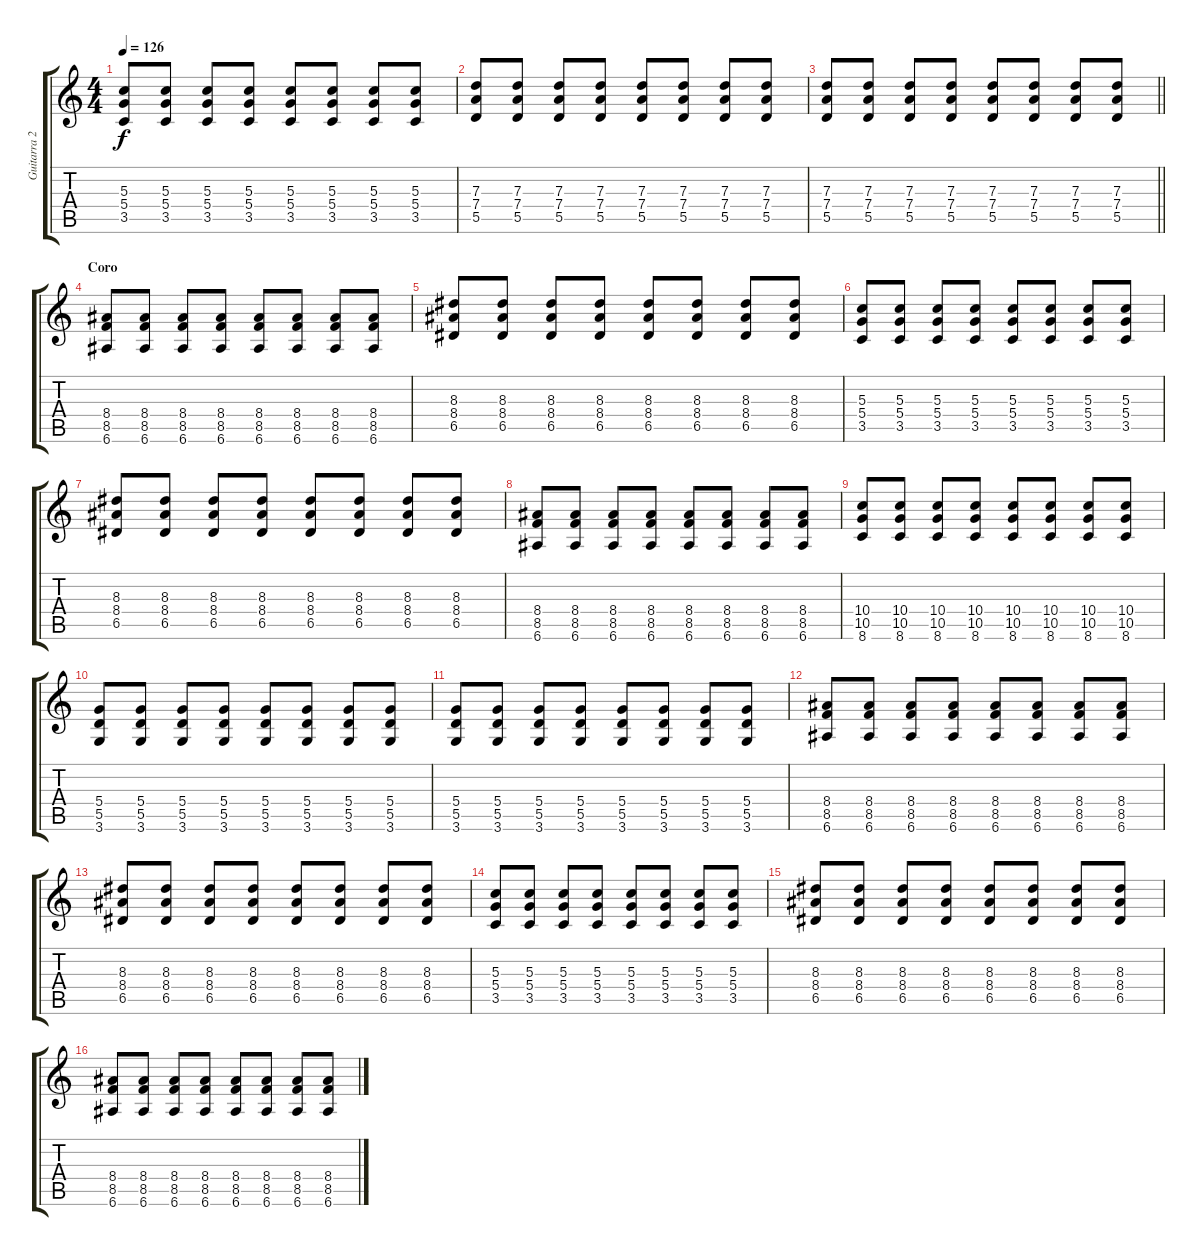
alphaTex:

\track ("Guitarra 2 RSE" "Guitarra 2") {instrument distortionguitar}
\staff {score tabs}
\tuning (E4 B3 G3 D3 A2 E2) {hide}
\ts (4 4)
\tempo 126
\clef g2
\ks c
(5.3 5.4 3.5).8{dy f} (5.3 5.4 3.5).8 (5.3 5.4 3.5).8 (5.3 5.4 3.5).8 (5.3 5.4 3.5).8 (5.3 5.4 3.5).8 (5.3 5.4 3.5).8 (5.3 5.4 3.5).8 |
(7.3 7.4 5.5).8 (7.3 7.4 5.5).8 (7.3 7.4 5.5).8 (7.3 7.4 5.5).8 (7.3 7.4 5.5).8 (7.3 7.4 5.5).8 (7.3 7.4 5.5).8 (7.3 7.4 5.5).8 |
\barLineRight lightlight
(7.3 7.4 5.5).8 (7.3 7.4 5.5).8 (7.3 7.4 5.5).8 (7.3 7.4 5.5).8 (7.3 7.4 5.5).8 (7.3 7.4 5.5).8 (7.3 7.4 5.5).8 (7.3 7.4 5.5).8 |
\section ("" "Coro")
(8.4 8.5 6.6).8 (8.4 8.5 6.6).8 (8.4 8.5 6.6).8 (8.4 8.5 6.6).8 (8.4 8.5 6.6).8 (8.4 8.5 6.6).8 (8.4 8.5 6.6).8 (8.4 8.5 6.6).8 |
(8.3 8.4 6.5).8 (8.3 8.4 6.5).8 (8.3 8.4 6.5).8 (8.3 8.4 6.5).8 (8.3 8.4 6.5).8 (8.3 8.4 6.5).8 (8.3 8.4 6.5).8 (8.3 8.4 6.5).8 |
(5.3 5.4 3.5).8 (5.3 5.4 3.5).8 (5.3 5.4 3.5).8 (5.3 5.4 3.5).8 (5.3 5.4 3.5).8 (5.3 5.4 3.5).8 (5.3 5.4 3.5).8 (5.3 5.4 3.5).8 |
(8.3 8.4 6.5).8 (8.3 8.4 6.5).8 (8.3 8.4 6.5).8 (8.3 8.4 6.5).8 (8.3 8.4 6.5).8 (8.3 8.4 6.5).8 (8.3 8.4 6.5).8 (8.3 8.4 6.5).8 |
(8.4 8.5 6.6).8 (8.4 8.5 6.6).8 (8.4 8.5 6.6).8 (8.4 8.5 6.6).8 (8.4 8.5 6.6).8 (8.4 8.5 6.6).8 (8.4 8.5 6.6).8 (8.4 8.5 6.6).8 |
(10.4 10.5 8.6).8 (10.4 10.5 8.6).8 (10.4 10.5 8.6).8 (10.4 10.5 8.6).8 (10.4 10.5 8.6).8 (10.4 10.5 8.6).8 (10.4 10.5 8.6).8 (10.4 10.5 8.6).8 |
(5.4 5.5 3.6).8 (5.4 5.5 3.6).8 (5.4 5.5 3.6).8 (5.4 5.5 3.6).8 (5.4 5.5 3.6).8 (5.4 5.5 3.6).8 (5.4 5.5 3.6).8 (5.4 5.5 3.6).8 |
(5.4 5.5 3.6).8 (5.4 5.5 3.6).8 (5.4 5.5 3.6).8 (5.4 5.5 3.6).8 (5.4 5.5 3.6).8 (5.4 5.5 3.6).8 (5.4 5.5 3.6).8 (5.4 5.5 3.6).8 |
(8.4 8.5 6.6).8 (8.4 8.5 6.6).8 (8.4 8.5 6.6).8 (8.4 8.5 6.6).8 (8.4 8.5 6.6).8 (8.4 8.5 6.6).8 (8.4 8.5 6.6).8 (8.4 8.5 6.6).8 |
(8.3 8.4 6.5).8 (8.3 8.4 6.5).8 (8.3 8.4 6.5).8 (8.3 8.4 6.5).8 (8.3 8.4 6.5).8 (8.3 8.4 6.5).8 (8.3 8.4 6.5).8 (8.3 8.4 6.5).8 |
(5.3 5.4 3.5).8 (5.3 5.4 3.5).8 (5.3 5.4 3.5).8 (5.3 5.4 3.5).8 (5.3 5.4 3.5).8 (5.3 5.4 3.5).8 (5.3 5.4 3.5).8 (5.3 5.4 3.5).8 |
(8.3 8.4 6.5).8 (8.3 8.4 6.5).8 (8.3 8.4 6.5).8 (8.3 8.4 6.5).8 (8.3 8.4 6.5).8 (8.3 8.4 6.5).8 (8.3 8.4 6.5).8 (8.3 8.4 6.5).8 |
(8.4 8.5 6.6).8 (8.4 8.5 6.6).8 (8.4 8.5 6.6).8 (8.4 8.5 6.6).8 (8.4 8.5 6.6).8 (8.4 8.5 6.6).8 (8.4 8.5 6.6).8 (8.4 8.5 6.6).8
